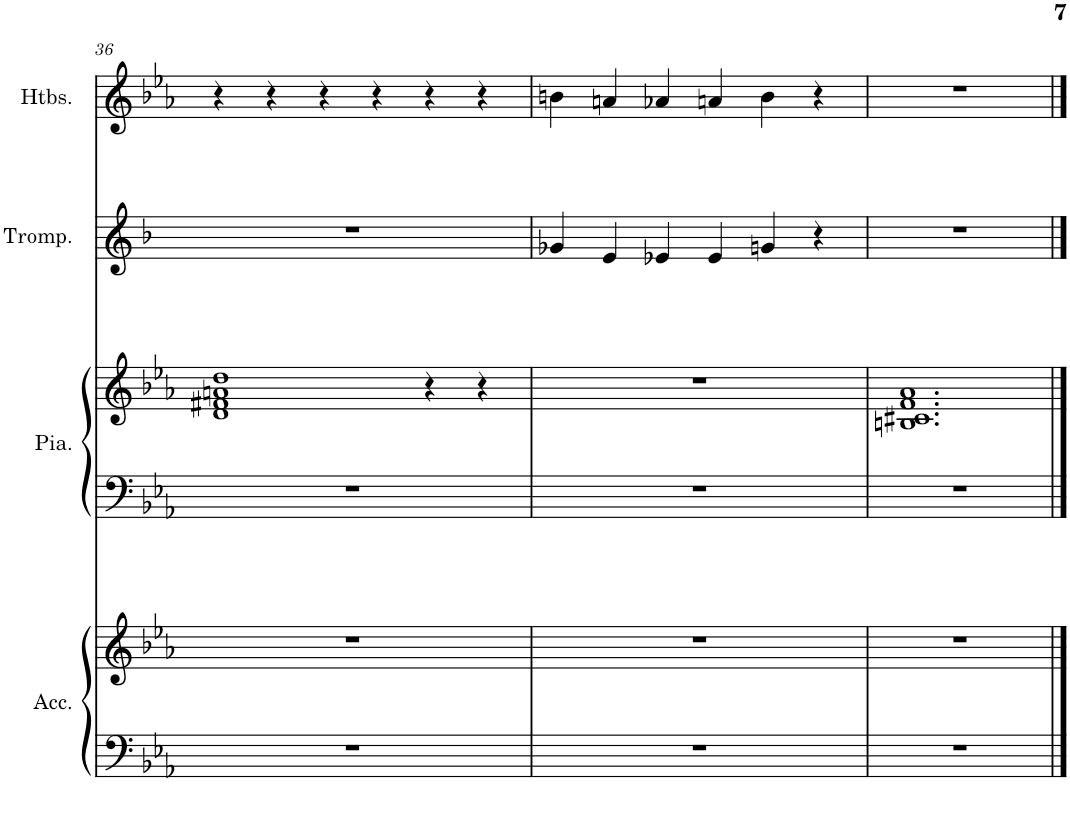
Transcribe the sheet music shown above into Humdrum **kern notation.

**kern	**kern	**kern	**kern	**kern	**kern
*part4	*part4	*part3	*part3	*part2	*part1
*staff6	*staff5	*staff4	*staff3	*staff2	*staff1
*I"Accordéon	*	*I"Piano à queue	*	*I"Trompette	*I"Hautbois
*I'Acc.	*	*I'Pia.	*	*I'Tromp.	*I'Htbs.
!!LO:PB:g=z
*clefF4	*clefG2	*clefF4	*clefG2	*clefG2	*clefG2
*	*	*	*	*Trd1c2	*
*k[b-e-a-]	*k[b-e-a-]	*k[b-e-a-]	*k[b-e-a-]	*k[b-]	*k[b-e-a-]
*M6/4	*M6/4	*M6/4	*M6/4	*M6/4	*M6/4
=36	=36	=36	=36	=36	=36
1.r	1.r	1.r	1d 1f#X 1an 1dd	1.r	4r
.	.	.	.	.	4r
.	.	.	.	.	4r
.	.	.	.	.	4r
.	.	.	4r	.	4r
.	.	.	4r	.	4r
=37	=37	=37	=37	=37	=37
1.r	1.r	1.r	1.r	4g-X/	4bn\
.	.	.	.	4e/	4an/
.	.	.	.	4e-X/	4a-X/
.	.	.	.	4e-/	4an/
.	.	.	.	4gn/	4b\
.	.	.	.	4r	4r
=38	=38	=38	=38	=38	=38
1.r	1.r	1.r	1.Bn 1.c#X 1.f 1.a-	1.r	1.r
==	==	==	==	==	==
*-	*-	*-	*-	*-	*-
